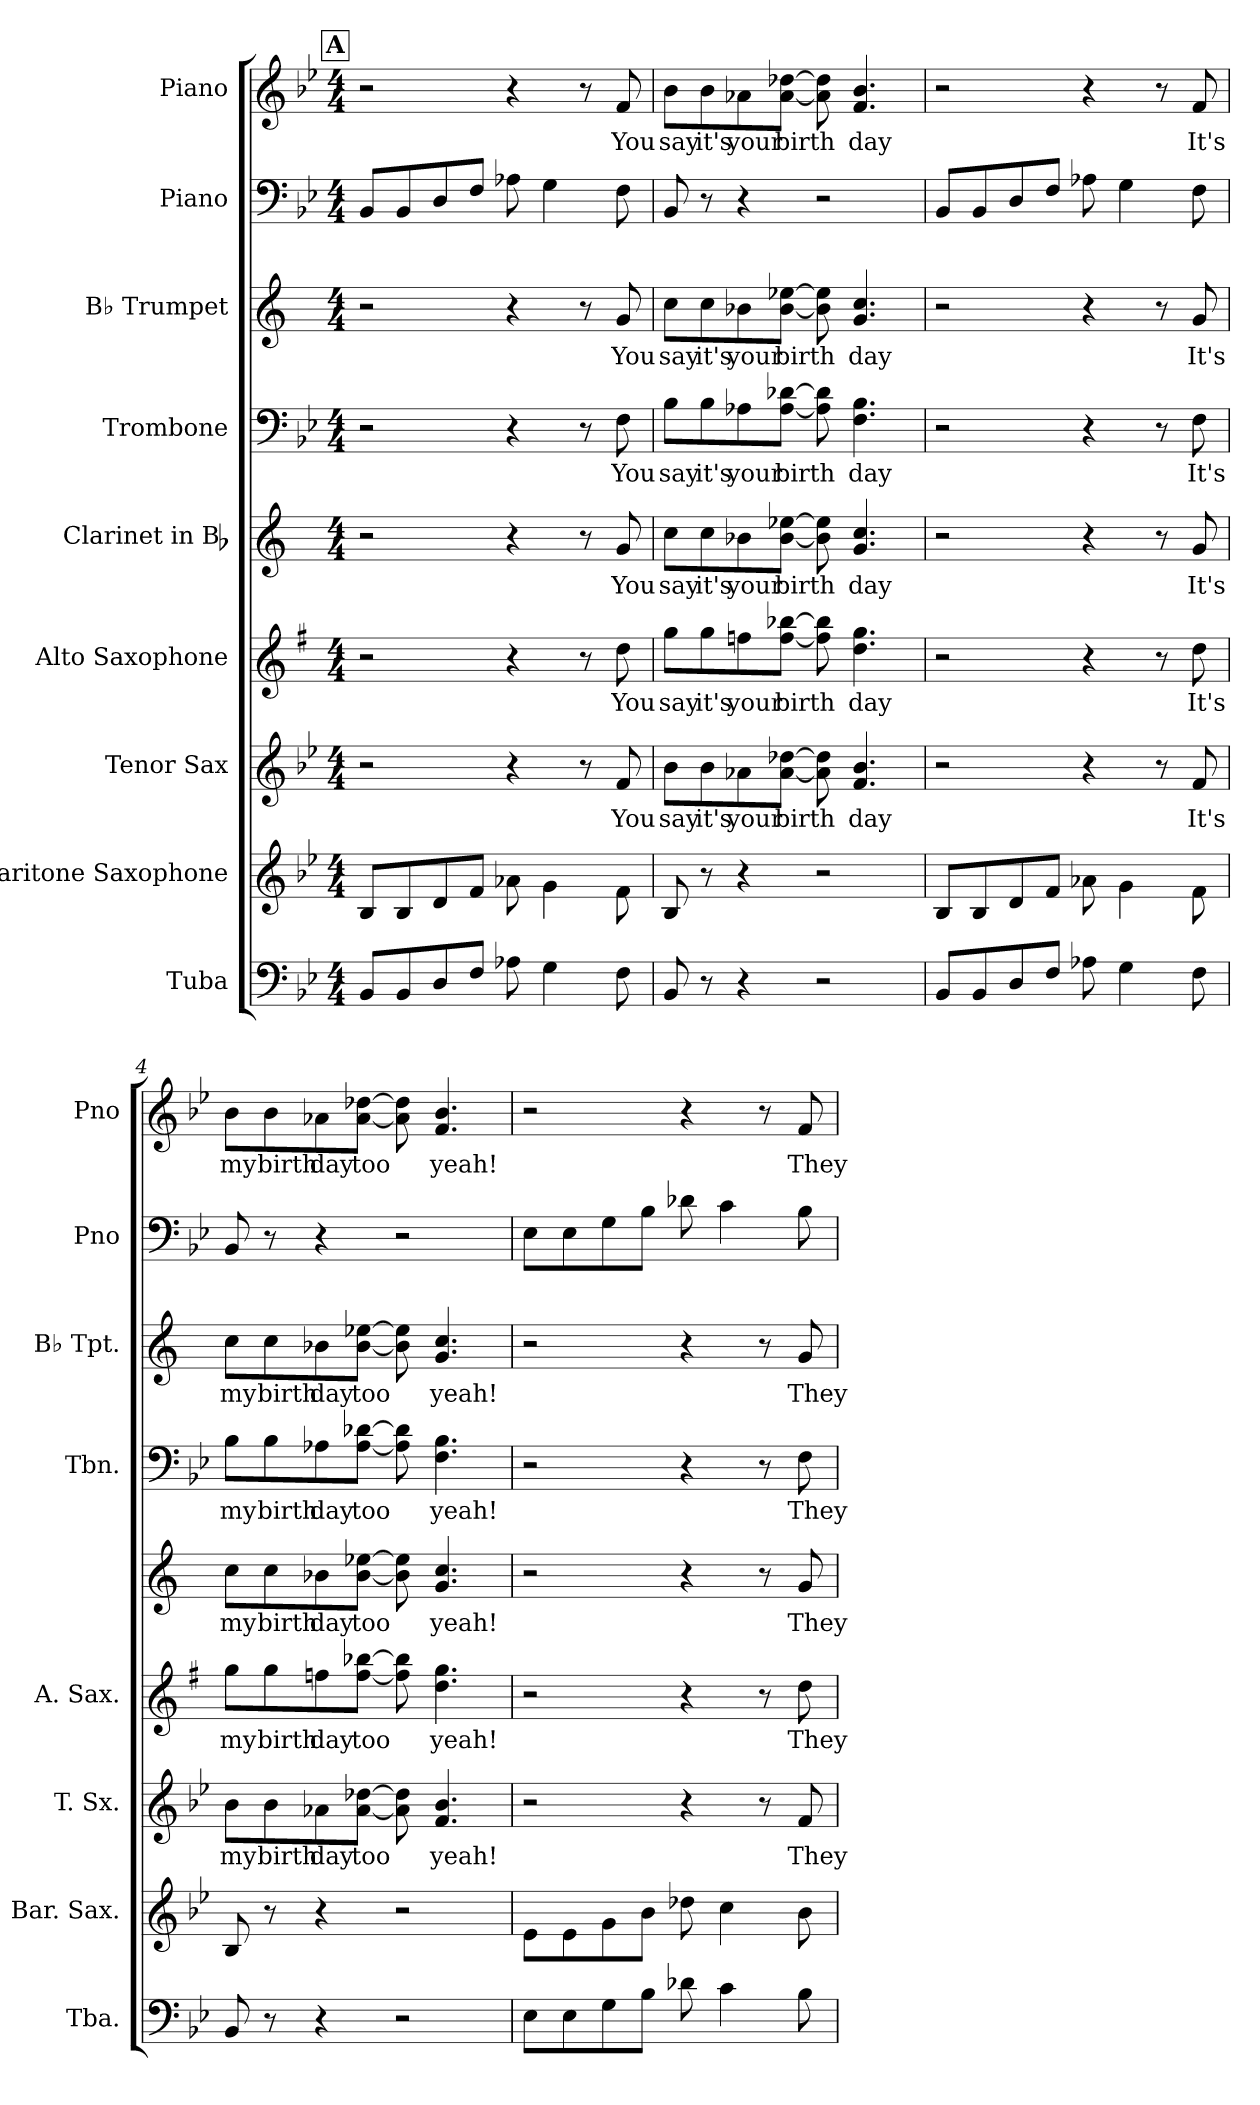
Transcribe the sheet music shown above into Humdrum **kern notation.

**kern	**kern	**kern	**text	**kern	**text	**kern	**text	**kern	**text	**kern	**text	**kern	**kern	**text
*part9	*part8	*part7	*part7	*part6	*part6	*part5	*part5	*part4	*part4	*part3	*part3	*part2	*part1	*part1
*staff9	*staff8	*staff7	*staff7	*staff6	*staff6	*staff5	*staff5	*staff4	*staff4	*staff3	*staff3	*staff2	*staff1	*staff1
*I"Tuba	*I"Baritone Saxophone	*I"Tenor Sax	*	*I"Alto Saxophone	*	*I"Clarinet in Bb	*	*I"Trombone	*	*I"B♭ Trumpet	*	*I"Piano	*I"Piano	*
*I'Tba.	*I'Bar. Sax.	*I'T. Sx.	*	*I'A. Sax.	*	*	*	*I'Tbn.	*	*I'B♭ Tpt.	*	*I'Pno	*I'Pno	*
*clefF4	*clefG2	*clefG2	*	*clefG2	*	*clefG2	*	*clefF4	*	*clefG2	*	*clefF4	*clefG2	*
*	*ITrd12c21	*ITrd8c14	*	*ITrd5c9	*	*ITrd1c2	*	*	*	*ITrd1c2	*	*	*	*
*k[b-e-]	*k[b-e-]	*k[b-e-]	*	*k[b-e-]	*	*k[b-e-]	*	*k[b-e-]	*	*k[b-e-]	*	*k[b-e-]	*k[b-e-]	*
*B-:	*B-:	*	*	*B-:	*	*	*	*B-:	*	*	*	*B-:	*B-:	*
*M4/4	*M4/4	*M4/4	*	*M4/4	*	*M4/4	*	*M4/4	*	*M4/4	*	*M4/4	*M4/4	*
*MM120	*MM120	*MM120	*	*MM120	*	*MM120	*	*MM120	*	*MM120	*	*MM120	*MM120	*
!!LO:REH:place=s1:a:B:fs=14:t=A
=1	=1	=1	=1	=1	=1	=1	=1	=1	=1	=1	=1	=1	=1	=1
8BB-/L	8BB-/L	2r	.	2r	.	2r	.	2r	.	2r	.	8BB-/L	2r	.
8BB-/	8BB-/	.	.	.	.	.	.	.	.	.	.	8BB-/	.	.
8D/	8D/	.	.	.	.	.	.	.	.	.	.	8D/	.	.
8F/J	8F/J	.	.	.	.	.	.	.	.	.	.	8F/J	.	.
8A-X\	8A-X\	4r	.	4r	.	4r	.	4r	.	4r	.	8A-X\	4r	.
4G\	4G\	.	.	.	.	.	.	.	.	.	.	4G\	.	.
.	.	8r	.	8r	.	8r	.	8r	.	8r	.	.	8r	.
!	!	!	!LO:LY:b	!	!LO:LY:b	!	!LO:LY:b	!	!LO:LY:b	!	!LO:LY:b	!	!	!LO:LY:b
8F\	8F\	8F/	You	8f\	You	8f/	You	8F\	You	8f/	You	8F\	8f/	You
=2	=2	=2	=2	=2	=2	=2	=2	=2	=2	=2	=2	=2	=2	=2
!	!	!	!LO:LY:b	!	!LO:LY:b	!	!LO:LY:b	!	!LO:LY:b	!	!LO:LY:b	!	!	!LO:LY:b
8BB-/	8BB-/	8B-\L	say	8b-\L	say	8b-\L	say	8B-\L	say	8b-\L	say	8BB-/	8b-\L	say
!	!	!	!LO:LY:b	!	!LO:LY:b	!	!LO:LY:b	!	!LO:LY:b	!	!LO:LY:b	!	!	!LO:LY:b
8r	8r	8B-\	it's	8b-\	it's	8b-\	it's	8B-\	it's	8b-\	it's	8r	8b-\	it's
!	!	!	!LO:LY:b	!	!LO:LY:b	!	!LO:LY:b	!	!LO:LY:b	!	!LO:LY:b	!	!	!LO:LY:b
4r	4r	8A-X\	your	8a-X\	your	8a-X\	your	8A-X\	your	8a-X\	your	4r	8a-X\	your
!	!	!	!LO:LY:b	!	!LO:LY:b	!	!LO:LY:b	!	!LO:LY:b	!	!LO:LY:b	!	!	!LO:LY:b
.	.	[8A-\ [8d-X\J	birth	[8a-\ [8dd-X\J	birth	[8a-\ [8dd-X\J	birth	[8A-\ [8d-X\J	birth	[8a-\ [8dd-X\J	birth	.	[8a-\ [8dd-X\J	birth
2r	2r	8A-\] 8d-\]	.	8a-\] 8dd-\]	.	8a-\] 8dd-\]	.	8A-\] 8d-\]	.	8a-\] 8dd-\]	.	2r	8a-\] 8dd-\]	.
!	!	!	!LO:LY:b	!	!LO:LY:b	!	!LO:LY:b	!	!LO:LY:b	!	!LO:LY:b	!	!	!LO:LY:b
.	.	4.F/ 4.B-/	day	4.f\ 4.b-\	day	4.f/ 4.b-/	day	4.F\ 4.B-\	day	4.f/ 4.b-/	day	.	4.f/ 4.b-/	day
=3	=3	=3	=3	=3	=3	=3	=3	=3	=3	=3	=3	=3	=3	=3
8BB-/L	8BB-/L	2r	.	2r	.	2r	.	2r	.	2r	.	8BB-/L	2r	.
8BB-/	8BB-/	.	.	.	.	.	.	.	.	.	.	8BB-/	.	.
8D/	8D/	.	.	.	.	.	.	.	.	.	.	8D/	.	.
8F/J	8F/J	.	.	.	.	.	.	.	.	.	.	8F/J	.	.
8A-X\	8A-X\	4r	.	4r	.	4r	.	4r	.	4r	.	8A-X\	4r	.
4G\	4G\	.	.	.	.	.	.	.	.	.	.	4G\	.	.
.	.	8r	.	8r	.	8r	.	8r	.	8r	.	.	8r	.
!	!	!	!LO:LY:b	!	!LO:LY:b	!	!LO:LY:b	!	!LO:LY:b	!	!LO:LY:b	!	!	!LO:LY:b
8F\	8F\	8F/	It's	8f\	It's	8f/	It's	8F\	It's	8f/	It's	8F\	8f/	It's
!!LO:PB:g=z
=4	=4	=4	=4	=4	=4	=4	=4	=4	=4	=4	=4	=4	=4	=4
!	!	!	!LO:LY:b	!	!LO:LY:b	!	!LO:LY:b	!	!LO:LY:b	!	!LO:LY:b	!	!	!LO:LY:b
8BB-/	8BB-/	8B-\L	my	8b-\L	my	8b-\L	my	8B-\L	my	8b-\L	my	8BB-/	8b-\L	my
!	!	!	!LO:LY:b	!	!LO:LY:b	!	!LO:LY:b	!	!LO:LY:b	!	!LO:LY:b	!	!	!LO:LY:b
8r	8r	8B-\	birth	8b-\	birth	8b-\	birth	8B-\	birth	8b-\	birth	8r	8b-\	birth
!	!	!	!LO:LY:b	!	!LO:LY:b	!	!LO:LY:b	!	!LO:LY:b	!	!LO:LY:b	!	!	!LO:LY:b
4r	4r	8A-X\	day	8a-X\	day	8a-X\	day	8A-X\	day	8a-X\	day	4r	8a-X\	day
!	!	!	!LO:LY:b	!	!LO:LY:b	!	!LO:LY:b	!	!LO:LY:b	!	!LO:LY:b	!	!	!LO:LY:b
.	.	[8A-\ [8d-X\J	too	[8a-\ [8dd-X\J	too	[8a-\ [8dd-X\J	too	[8A-\ [8d-X\J	too	[8a-\ [8dd-X\J	too	.	[8a-\ [8dd-X\J	too
2r	2r	8A-\] 8d-\]	.	8a-\] 8dd-\]	.	8a-\] 8dd-\]	.	8A-\] 8d-\]	.	8a-\] 8dd-\]	.	2r	8a-\] 8dd-\]	.
!	!	!	!LO:LY:b	!	!LO:LY:b	!	!LO:LY:b	!	!LO:LY:b	!	!LO:LY:b	!	!	!LO:LY:b
.	.	4.F/ 4.B-/	yeah!	4.f\ 4.b-\	yeah!	4.f/ 4.b-/	yeah!	4.F\ 4.B-\	yeah!	4.f/ 4.b-/	yeah!	.	4.f/ 4.b-/	yeah!
=5	=5	=5	=5	=5	=5	=5	=5	=5	=5	=5	=5	=5	=5	=5
8E-\L	8E-\L	2r	.	2r	.	2r	.	2r	.	2r	.	8E-\L	2r	.
8E-\	8E-\	.	.	.	.	.	.	.	.	.	.	8E-\	.	.
8G\	8G\	.	.	.	.	.	.	.	.	.	.	8G\	.	.
8B-\J	8B-\J	.	.	.	.	.	.	.	.	.	.	8B-\J	.	.
8d-X\	8d-X\	4r	.	4r	.	4r	.	4r	.	4r	.	8d-X\	4r	.
4c\	4c\	.	.	.	.	.	.	.	.	.	.	4c\	.	.
.	.	8r	.	8r	.	8r	.	8r	.	8r	.	.	8r	.
!	!	!	!LO:LY:b	!	!LO:LY:b	!	!LO:LY:b	!	!LO:LY:b	!	!LO:LY:b	!	!	!LO:LY:b
8B-\	8B-\	8F/	They	8f\	They	8f/	They	8F\	They	8f/	They	8B-\	8f/	They
=	=	=	=	=	=	=	=	=	=	=	=	=	=	=
*-	*-	*-	*-	*-	*-	*-	*-	*-	*-	*-	*-	*-	*-	*-
